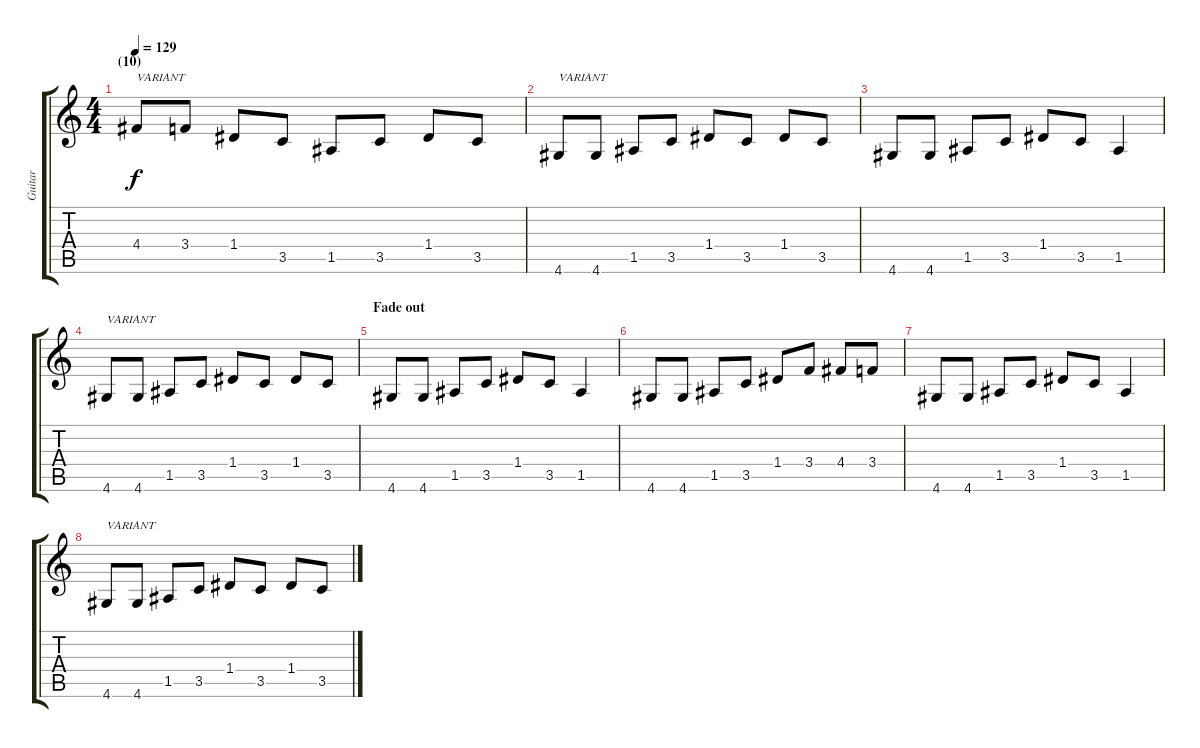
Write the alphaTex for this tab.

\track ("Guitar" "Guitar") {instrument electricguitarjazz}
\staff {score tabs}
\tuning (E4 B3 G3 D3 A2 E2) {hide}
\ts (4 4)
\section ("" "(10)")
\tempo 129
\clef g2
\ks c
4.4.8{txt "VARIANT" dy f} 3.4.8 1.4.8 3.5.8 1.5.8 3.5.8 1.4.8 3.5.8 |
4.6.8{txt "VARIANT"} 4.6.8 1.5.8 3.5.8 1.4.8 3.5.8 1.4.8 3.5.8 |
4.6.8 4.6.8 1.5.8 3.5.8 1.4.8 3.5.8 1.5.4 |
4.6.8{txt "VARIANT"} 4.6.8 1.5.8 3.5.8 1.4.8 3.5.8 1.4.8 3.5.8 |
\section ("" "Fade out")
4.6.8 4.6.8 1.5.8 3.5.8 1.4.8 3.5.8 1.5.4 |
4.6.8 4.6.8 1.5.8 3.5.8 1.4.8 3.4.8 4.4.8 3.4.8 |
4.6.8 4.6.8 1.5.8 3.5.8 1.4.8 3.5.8 1.5.4 |
4.6.8{txt "VARIANT"} 4.6.8 1.5.8 3.5.8 1.4.8 3.5.8 1.4.8 3.5.8
